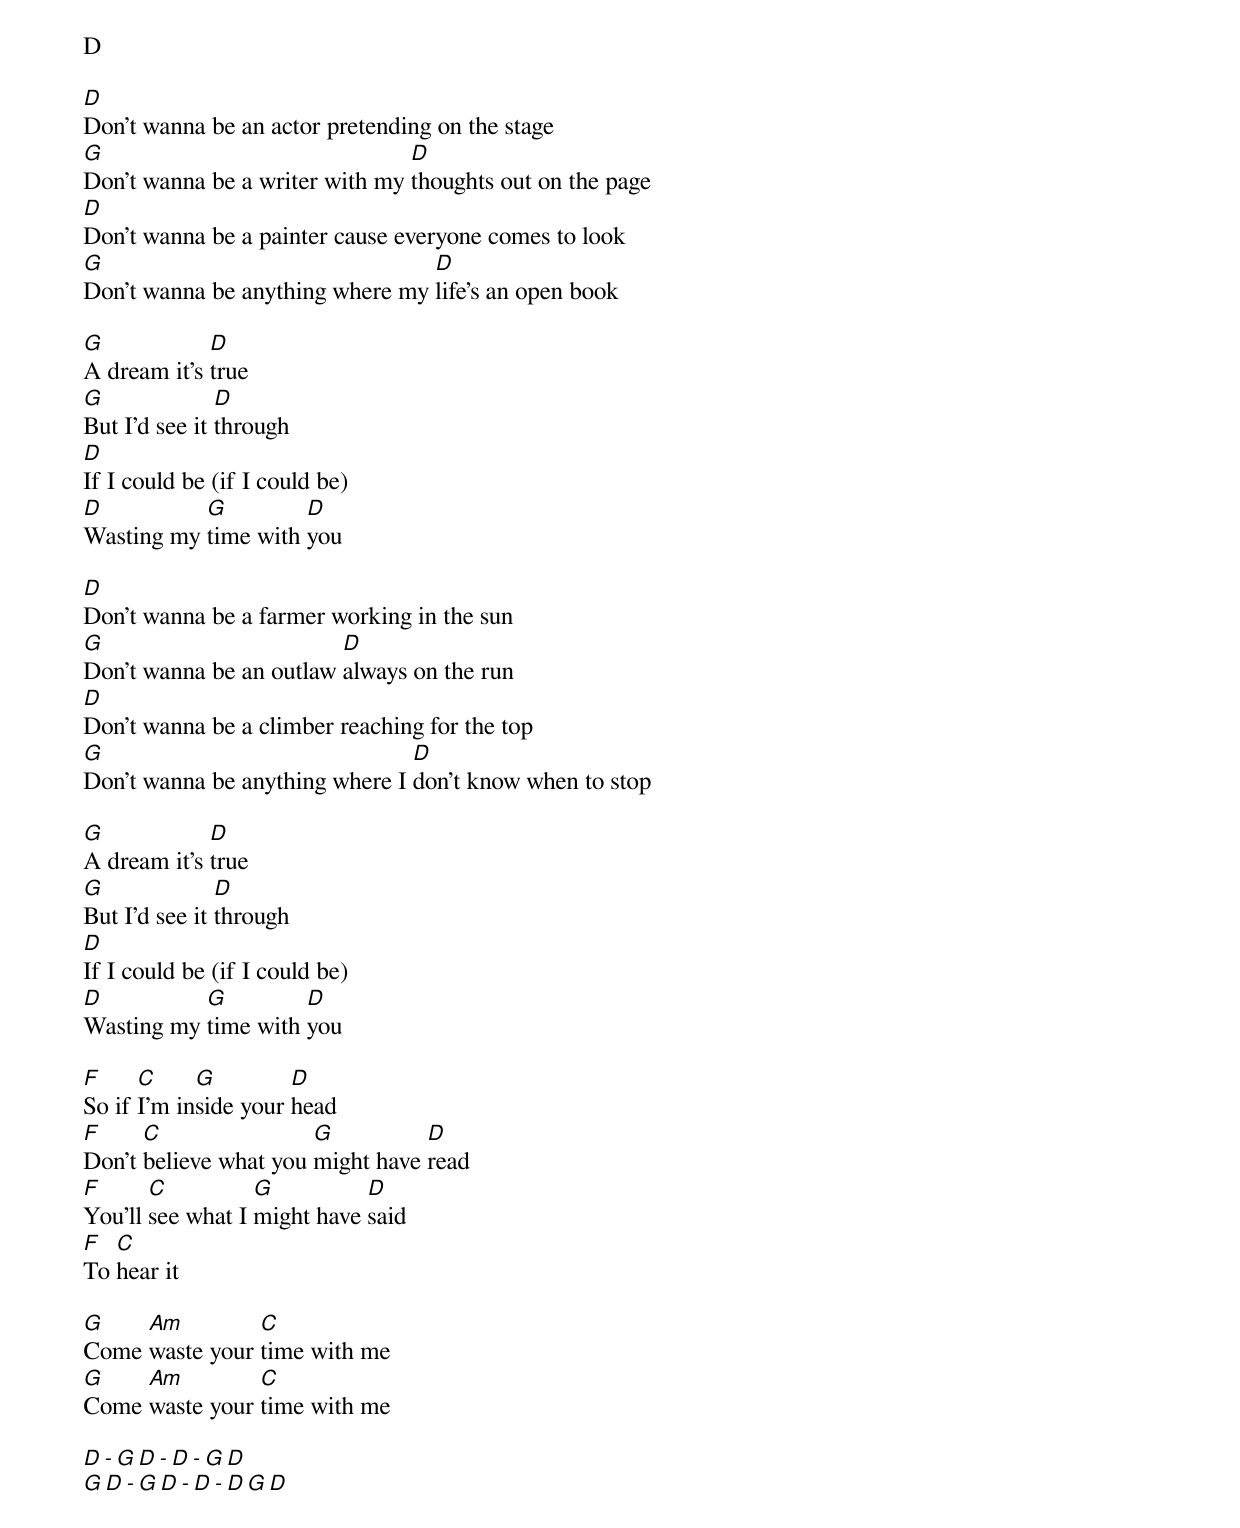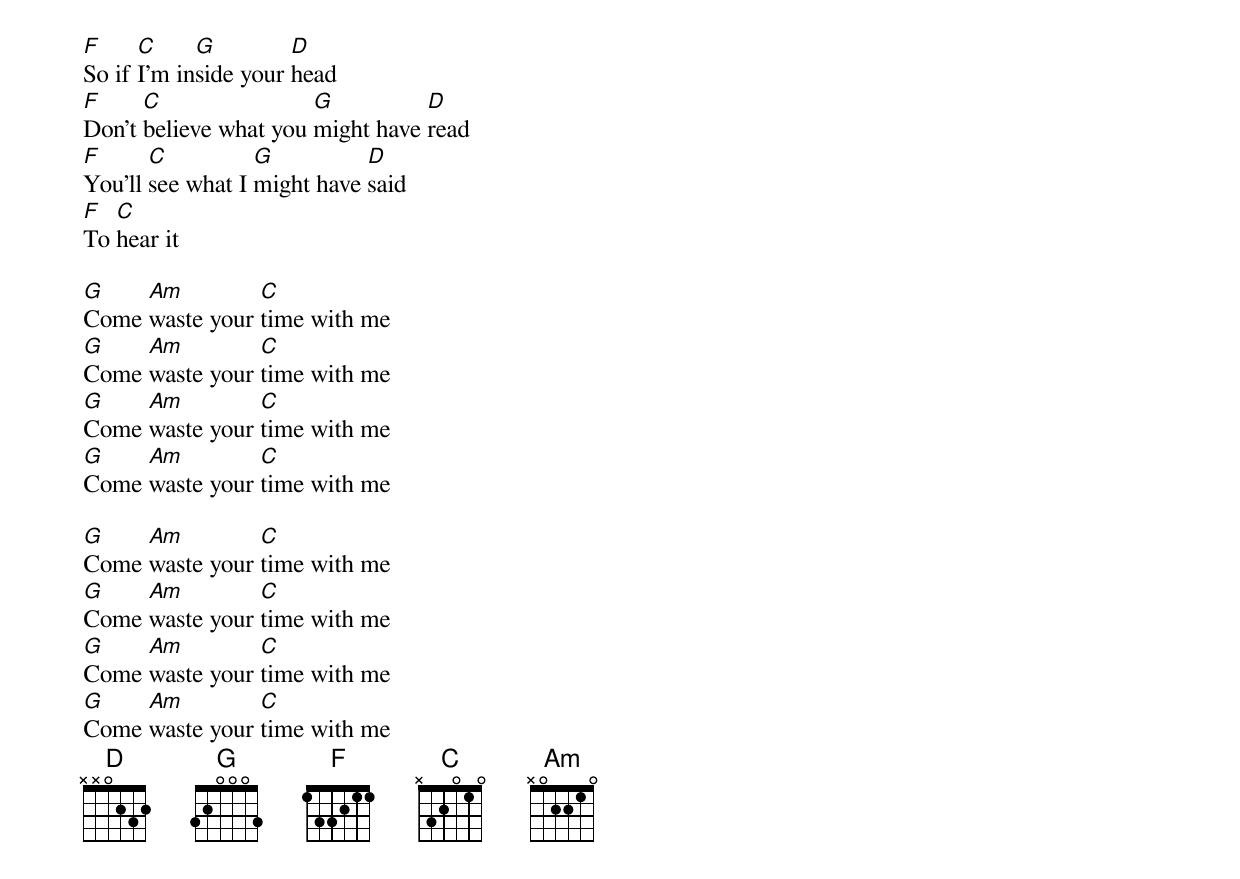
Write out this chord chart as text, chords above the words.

D

D
Don't wanna be an actor pretending on the stage
G                               D
Don't wanna be a writer with my thoughts out on the page
D
Don't wanna be a painter cause everyone comes to look
G                                D
Don't wanna be anything where my life's an open book

G            D
A dream it's true
G              D
But I'd see it through
D
If I could be (if I could be)
D          G         D
Wasting my time with you

D
Don't wanna be a farmer working in the sun
G                        D
Don't wanna be an outlaw always on the run
D
Don't wanna be a climber reaching for the top
G                               D
Don't wanna be anything where I don't know when to stop

G            D
A dream it's true
G              D
But I'd see it through
D
If I could be (if I could be)
D          G         D
Wasting my time with you

F     C     G         D
So if I'm inside your head
F     C                G          D
Don't believe what you might have read
F      C          G          D
You'll see what I might have said
F  C
To hear it

G    Am         C
Come waste your time with me
G    Am         C
Come waste your time with me

D - G D - D - G D
G D - G D - D  - D G D

F     C     G         D
So if I'm inside your head
F     C                G          D
Don't believe what you might have read
F      C          G          D
You'll see what I might have said
F  C
To hear it

G    Am         C
Come waste your time with me
G    Am         C
Come waste your time with me
G    Am         C
Come waste your time with me
G    Am         C
Come waste your time with me

G    Am         C
Come waste your time with me
G    Am         C
Come waste your time with me
G    Am         C
Come waste your time with me
G    Am         C
Come waste your time with me
